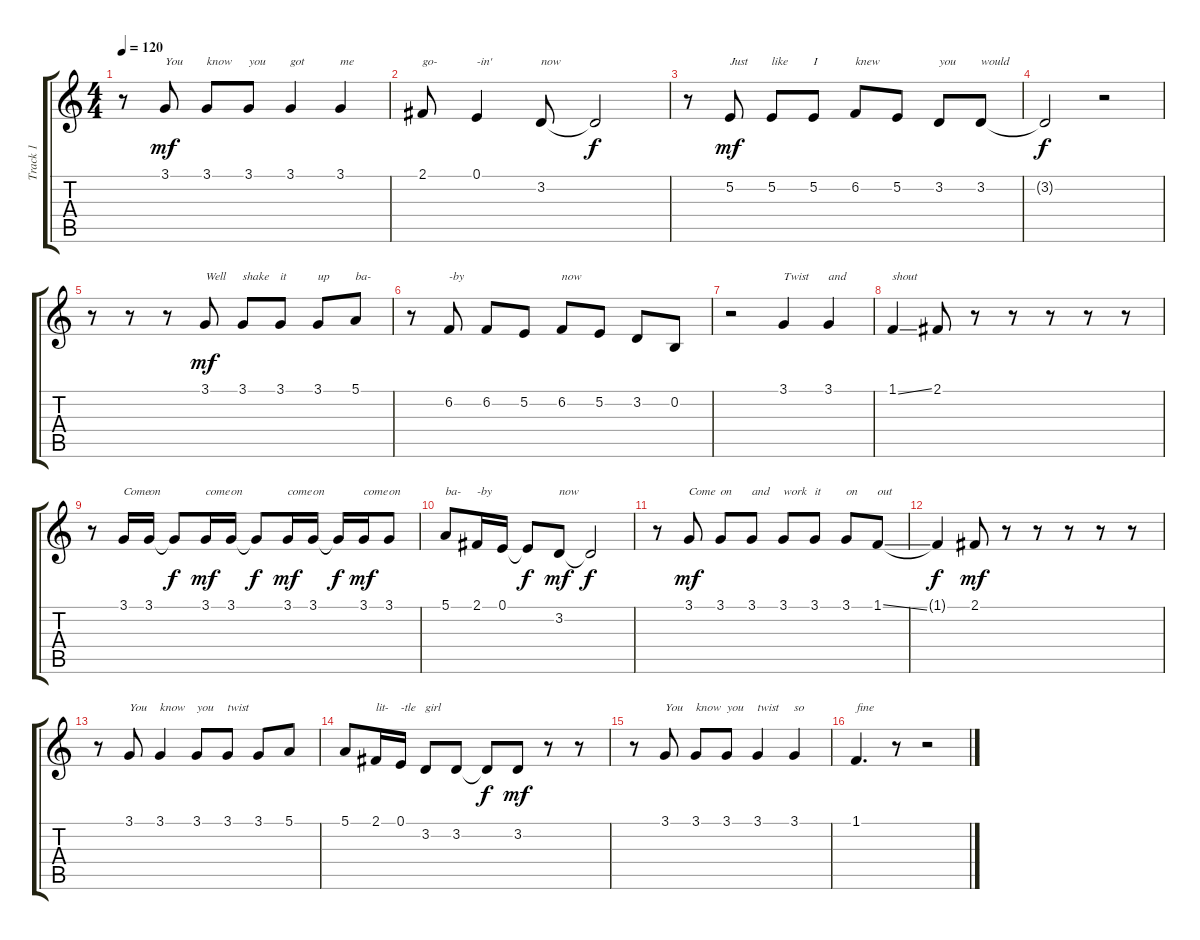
\track ("Track 1" "Track 1") {instrument tenorsax}
\staff {score tabs}
\tuning (E4 B3 G3 D3 A2 E2) {hide}
\ts (4 4)
\tempo 120
\clef g2
\ks c
r.8{dy mf} 3.1.8{txt "You"} 3.1.8{txt "know"} 3.1.8{txt "you"} 3.1.4{txt "got"} 3.1.4{txt "me"} |
2.1.8{txt "go-"} 0.1.4{txt "-in'"} 3.2.8{txt "now"} 3.2{t}.2{dy f} |
r.8 5.2.8{txt "Just" dy mf} 5.2.8{txt "like"} 5.2.8{txt "I"} 6.2.8{txt "knew"} 5.2.8 3.2.8{txt "you"} 3.2.8{txt "would"} |
3.2{t}.2{dy f} r.2 |
r.8 r.8 r.8 3.1.8{txt "Well" dy mf} 3.1.8{txt "shake"} 3.1.8{txt "it"} 3.1.8{txt "up"} 5.1.8{txt "ba-"} |
r.8 6.2.8{txt "-by"} 6.2.8 5.2.8 6.2.8{txt "now"} 5.2.8 3.2.8 0.2.8 |
r.2 3.1.4{txt "Twist"} 3.1.4{txt "and"} |
1.1{ss}.4{txt "shout"} 2.1.8 r.8 r.8 r.8 r.8 r.8 |
r.8 3.1.16{txt "Come"} 3.1.16{txt "on"} 3.1{t}.8{dy f} 3.1.16{txt "come" dy mf} 3.1.16{txt "on"} 3.1{t}.8{dy f} 3.1.16{txt "come" dy mf} 3.1.16{txt "on"} 3.1{t}.16{dy f} 3.1.16{txt "come" dy mf} 3.1.8{txt "on"} |
5.1.8{txt "ba-"} 2.1.16{txt "-by"} 0.1.16 0.1{t}.8{dy f} 3.2.8{txt "now" dy mf} 3.2{t}.2{dy f} |
r.8 3.1.8{txt "Come" dy mf} 3.1.8{txt "on"} 3.1.8{txt "and"} 3.1.8{txt "work"} 3.1.8{txt "it"} 3.1.8{txt "on"} 1.1{ss}.8{txt "out"} |
1.1{t}.4{dy f} 2.1.8{dy mf} r.8 r.8 r.8 r.8 r.8 |
r.8 3.1.8{txt "You"} 3.1.4{txt "know"} 3.1.8{txt "you"} 3.1.8{txt "twist"} 3.1.8 5.1.8 |
5.1.8 2.1.16{txt "lit-"} 0.1.16{txt "-tle"} 3.2.8{txt "girl"} 3.2.8 3.2{t}.8{dy f} 3.2.8{dy mf} r.8 r.8 |
r.8 3.1.8{txt "You"} 3.1.8{txt "know"} 3.1.8{txt "you"} 3.1.4{txt "twist"} 3.1.4{txt "so"} |
1.1.4{d txt "fine"} r.8 r.2
